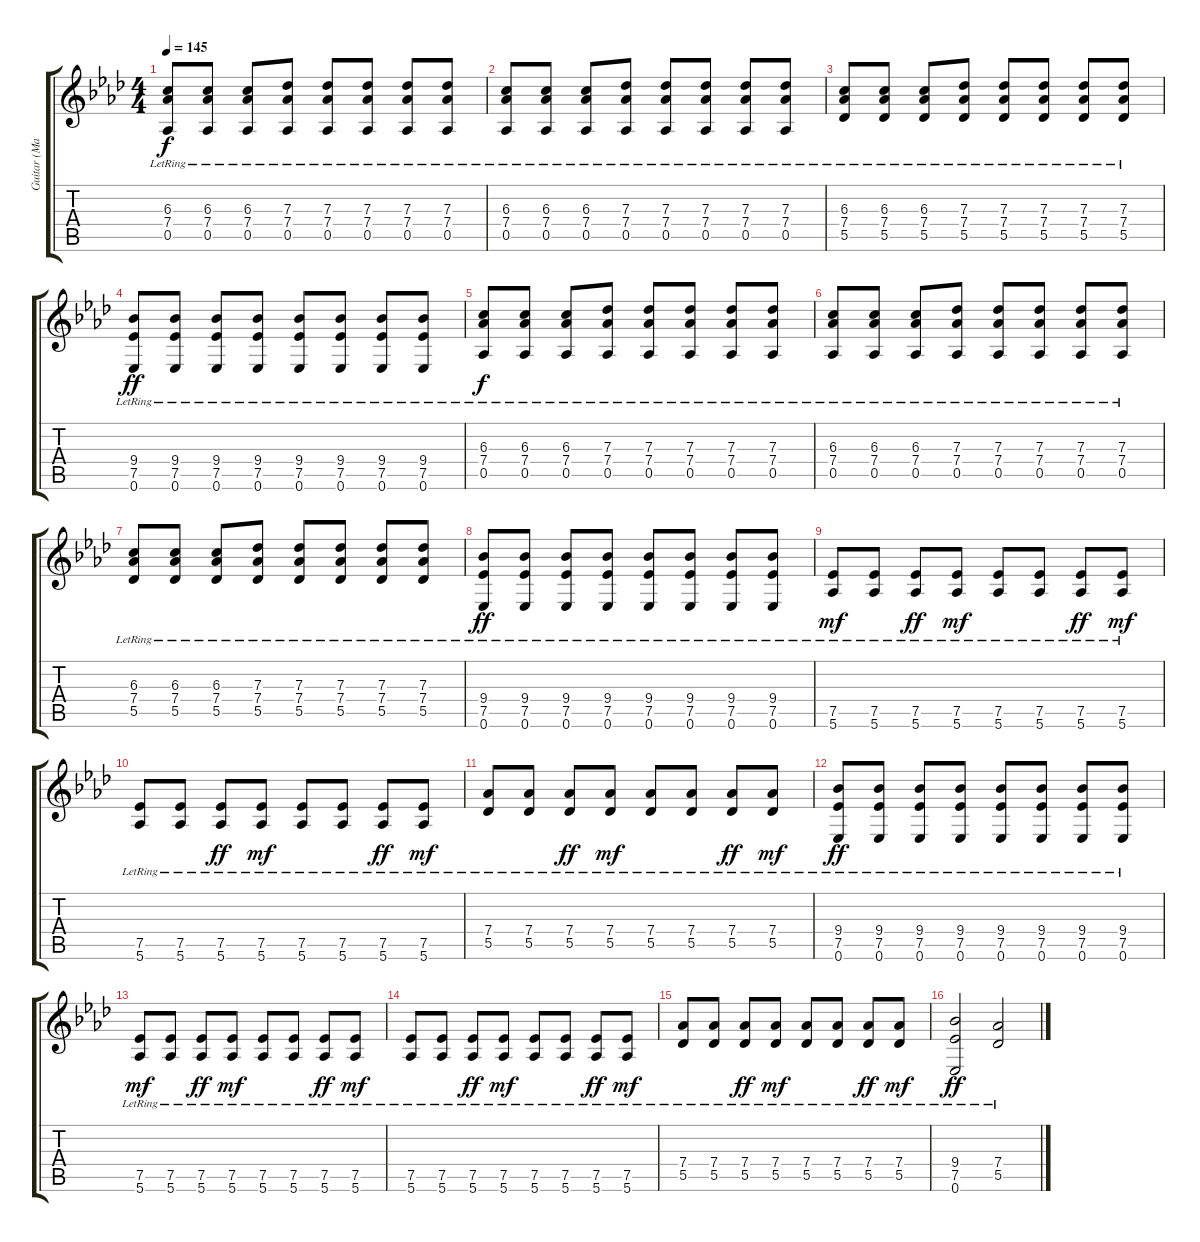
\track ("Guitar (Matt Skiba)" "Guitar (Ma") {instrument acousticguitarsteel}
\staff {score tabs}
\tuning (Eb4 Bb3 Gb3 Db3 Ab2 Eb2) {hide}
\ts (4 4)
\tempo 145
\clef g2
\ks ab
(6.3{lr} 7.4{lr} 0.5{lr}).8{dy f} (6.3{lr} 7.4{lr} 0.5{lr}).8 (6.3{lr} 7.4{lr} 0.5{lr}).8 (7.3{lr} 7.4{lr} 0.5{lr}).8 (7.3{lr} 7.4{lr} 0.5{lr}).8 (7.3{lr} 7.4{lr} 0.5{lr}).8 (7.3{lr} 7.4{lr} 0.5{lr}).8 (7.3{lr} 7.4{lr} 0.5{lr}).8 |
(6.3{lr} 7.4{lr} 0.5{lr}).8 (6.3{lr} 7.4{lr} 0.5{lr}).8 (6.3{lr} 7.4{lr} 0.5{lr}).8 (7.3{lr} 7.4{lr} 0.5{lr}).8 (7.3{lr} 7.4{lr} 0.5{lr}).8 (7.3{lr} 7.4{lr} 0.5{lr}).8 (7.3{lr} 7.4{lr} 0.5{lr}).8 (7.3{lr} 7.4{lr} 0.5{lr}).8 |
(6.3{lr} 7.4{lr} 5.5{lr}).8 (6.3{lr} 7.4{lr} 5.5{lr}).8 (6.3{lr} 7.4{lr} 5.5{lr}).8 (7.3{lr} 7.4{lr} 5.5{lr}).8 (7.3{lr} 7.4{lr} 5.5{lr}).8 (7.3{lr} 7.4{lr} 5.5{lr}).8 (7.3{lr} 7.4{lr} 5.5{lr}).8 (7.3{lr} 7.4{lr} 5.5{lr}).8 |
(9.4{lr} 7.5{lr} 0.6{lr}).8{dy ff} (9.4{lr} 7.5{lr} 0.6{lr}).8 (9.4{lr} 7.5{lr} 0.6{lr}).8 (9.4{lr} 7.5{lr} 0.6{lr}).8 (9.4{lr} 7.5{lr} 0.6{lr}).8 (9.4{lr} 7.5{lr} 0.6{lr}).8 (9.4{lr} 7.5{lr} 0.6{lr}).8 (9.4{lr} 7.5{lr} 0.6{lr}).8 |
(6.3{lr} 7.4{lr} 0.5{lr}).8{dy f} (6.3{lr} 7.4{lr} 0.5{lr}).8 (6.3{lr} 7.4{lr} 0.5{lr}).8 (7.3{lr} 7.4{lr} 0.5{lr}).8 (7.3{lr} 7.4{lr} 0.5{lr}).8 (7.3{lr} 7.4{lr} 0.5{lr}).8 (7.3{lr} 7.4{lr} 0.5{lr}).8 (7.3{lr} 7.4{lr} 0.5{lr}).8 |
(6.3{lr} 7.4{lr} 0.5{lr}).8 (6.3{lr} 7.4{lr} 0.5{lr}).8 (6.3{lr} 7.4{lr} 0.5{lr}).8 (7.3{lr} 7.4{lr} 0.5{lr}).8 (7.3{lr} 7.4{lr} 0.5{lr}).8 (7.3{lr} 7.4{lr} 0.5{lr}).8 (7.3{lr} 7.4{lr} 0.5{lr}).8 (7.3{lr} 7.4{lr} 0.5{lr}).8 |
(6.3{lr} 7.4{lr} 5.5{lr}).8 (6.3{lr} 7.4{lr} 5.5{lr}).8 (6.3{lr} 7.4{lr} 5.5{lr}).8 (7.3{lr} 7.4{lr} 5.5{lr}).8 (7.3{lr} 7.4{lr} 5.5{lr}).8 (7.3{lr} 7.4{lr} 5.5{lr}).8 (7.3{lr} 7.4{lr} 5.5{lr}).8 (7.3{lr} 7.4{lr} 5.5{lr}).8 |
(9.4{lr} 7.5{lr} 0.6{lr}).8{dy ff} (9.4{lr} 7.5{lr} 0.6{lr}).8 (9.4{lr} 7.5{lr} 0.6{lr}).8 (9.4{lr} 7.5{lr} 0.6{lr}).8 (9.4{lr} 7.5{lr} 0.6{lr}).8 (9.4{lr} 7.5{lr} 0.6{lr}).8 (9.4{lr} 7.5{lr} 0.6{lr}).8 (9.4{lr} 7.5{lr} 0.6{lr}).8 |
(7.5{lr} 5.6{lr}).8{dy mf} (7.5{lr} 5.6{lr}).8 (7.5{lr} 5.6{lr}).8{dy ff} (7.5{lr} 5.6{lr}).8{dy mf} (7.5{lr} 5.6{lr}).8 (7.5{lr} 5.6{lr}).8 (7.5{lr} 5.6{lr}).8{dy ff} (7.5{lr} 5.6{lr}).8{dy mf} |
(7.5{lr} 5.6{lr}).8 (7.5{lr} 5.6{lr}).8 (7.5{lr} 5.6{lr}).8{dy ff} (7.5{lr} 5.6{lr}).8{dy mf} (7.5{lr} 5.6{lr}).8 (7.5{lr} 5.6{lr}).8 (7.5{lr} 5.6{lr}).8{dy ff} (7.5{lr} 5.6{lr}).8{dy mf} |
(7.4{lr} 5.5{lr}).8 (7.4{lr} 5.5{lr}).8 (7.4{lr} 5.5{lr}).8{dy ff} (7.4{lr} 5.5{lr}).8{dy mf} (7.4{lr} 5.5{lr}).8 (7.4{lr} 5.5{lr}).8 (7.4{lr} 5.5{lr}).8{dy ff} (7.4{lr} 5.5{lr}).8{dy mf} |
(9.4{lr} 7.5{lr} 0.6{lr}).8{dy ff} (9.4{lr} 7.5{lr} 0.6{lr}).8 (9.4{lr} 7.5{lr} 0.6{lr}).8 (9.4{lr} 7.5{lr} 0.6{lr}).8 (9.4{lr} 7.5{lr} 0.6{lr}).8 (9.4{lr} 7.5{lr} 0.6{lr}).8 (9.4{lr} 7.5{lr} 0.6{lr}).8 (9.4{lr} 7.5{lr} 0.6{lr}).8 |
(7.5{lr} 5.6{lr}).8{dy mf} (7.5{lr} 5.6{lr}).8 (7.5{lr} 5.6{lr}).8{dy ff} (7.5{lr} 5.6{lr}).8{dy mf} (7.5{lr} 5.6{lr}).8 (7.5{lr} 5.6{lr}).8 (7.5{lr} 5.6{lr}).8{dy ff} (7.5{lr} 5.6{lr}).8{dy mf} |
(7.5{lr} 5.6{lr}).8 (7.5{lr} 5.6{lr}).8 (7.5{lr} 5.6{lr}).8{dy ff} (7.5{lr} 5.6{lr}).8{dy mf} (7.5{lr} 5.6{lr}).8 (7.5{lr} 5.6{lr}).8 (7.5{lr} 5.6{lr}).8{dy ff} (7.5{lr} 5.6{lr}).8{dy mf} |
(7.4{lr} 5.5{lr}).8 (7.4{lr} 5.5{lr}).8 (7.4{lr} 5.5{lr}).8{dy ff} (7.4{lr} 5.5{lr}).8{dy mf} (7.4{lr} 5.5{lr}).8 (7.4{lr} 5.5{lr}).8 (7.4{lr} 5.5{lr}).8{dy ff} (7.4{lr} 5.5{lr}).8{dy mf} |
(9.4{lr} 7.5{lr} 0.6{lr}).2{dy ff} (7.4{lr} 5.5{lr}).2
